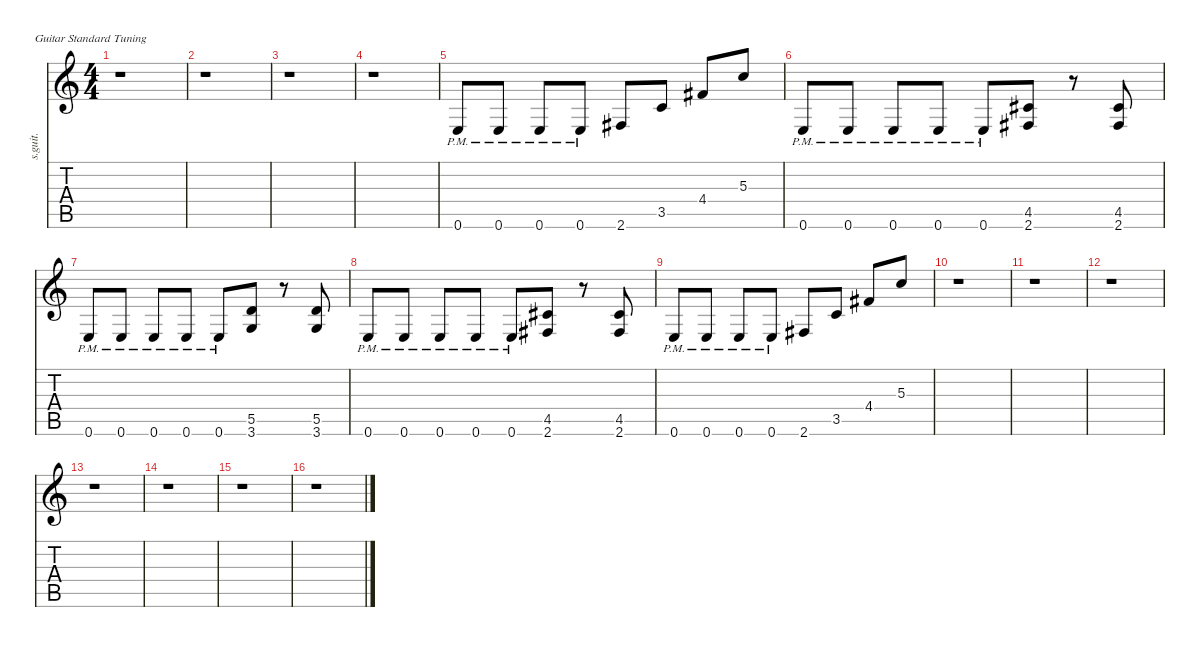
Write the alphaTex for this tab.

\defaultSystemsLayout 4
\hideDynamics
\bracketExtendMode nobrackets
\track ("" "s.guit.") {instrument distortionguitar}
\staff {score tabs}
\tuning (E4 B3 G3 D3 A2 E2)
\ts (4 4)
\tempo (128 hide)
\clef g2
\ks c
r.1{dy f} |
r.1 |
r.1 |
r.1 |
0.6{pm}.8 0.6{pm}.8 0.6{pm}.8 0.6{pm}.8 2.6{acc #}.8 3.5.8 4.4{acc #}.8 5.3.8 |
0.6{pm}.8 0.6{pm}.8 0.6{pm}.8 0.6{pm}.8 0.6{pm}.8 (4.5{acc #} 2.6{acc #}).8 r.8 (4.5{acc #} 2.6{acc #}).8 |
0.6{pm}.8 0.6{pm}.8 0.6{pm}.8 0.6{pm}.8 0.6{pm}.8 (5.5 3.6).8 r.8 (5.5 3.6).8 |
0.6{pm}.8 0.6{pm}.8 0.6{pm}.8 0.6{pm}.8 0.6{pm}.8 (4.5{acc #} 2.6{acc #}).8 r.8 (4.5{acc #} 2.6{acc #}).8 |
0.6{pm}.8 0.6{pm}.8 0.6{pm}.8 0.6{pm}.8 2.6{acc #}.8 3.5.8 4.4{acc #}.8 5.3.8 |
r.1 |
r.1 |
r.1 |
r.1 |
r.1 |
r.1 |
r.1
